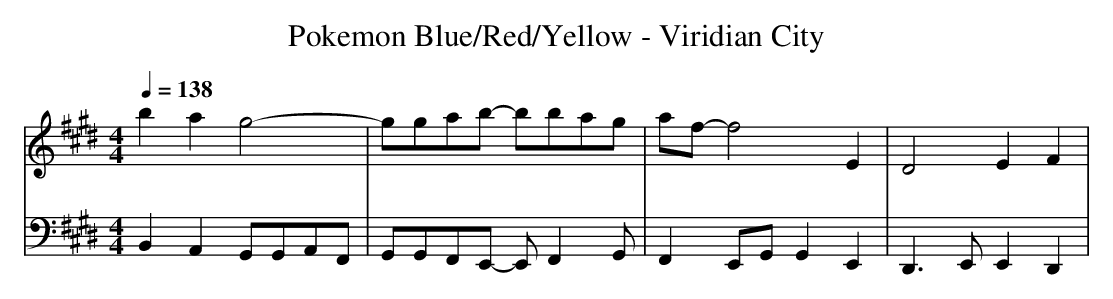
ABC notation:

X:1
T:Pokemon Blue/Red/Yellow - Viridian City
M:4/4
Q:1/4=138
L:1/8
V:T treble
V:B bass
K:E
[V:T] b2   a2   g4-          | ggab-         bbag          | af-  f4     E2        | D4   E2  F2        |
[V:B] B,,2 A,,2 G,,G,,A,,F,, | G,,G,,F,,E,,- E,,  F,,2 G,, | F,,2 E,,G,, G,,2 E,,2 | D,,3 E,, E,,2 D,,2 |
